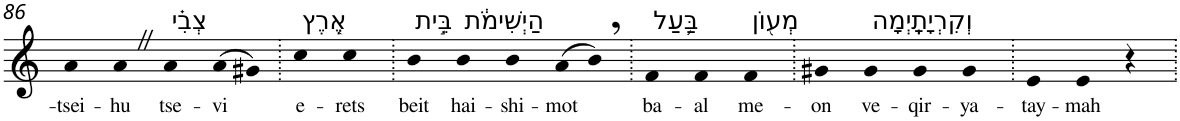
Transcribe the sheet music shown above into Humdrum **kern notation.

**kern	**text
*part1	*part1
*staff1	*staff1
*I"Piano	*
*I'Pno	*
!!LO:PB:g=z
*clefG2	*
*k[]	*
=86	=86
!	!LO:LY:b
4a	-tsei-
!	!LO:LY:b
4aZ	-hu
!LO:TX:a:t=צְבִ֗י	!
!	!LO:LY:b
4a	tse-
!	!LO:LY:b
(>8a	-vi
8g#X)	.
=87.	=87.
!LO:TX:a:t=אֶ֚רֶץ	!
!	!LO:LY:b
4cc	e-
!	!LO:LY:b
4cc	-rets
=88.	=88.
!LO:TX:a:t=בֵּ֣ית	!
!	!LO:LY:b
4b	beit
!LO:TX:a:t=הַיְשִׁימֹ֔ת	!
!	!LO:LY:b
4b	hai-
!	!LO:LY:b
4b	-shi-
!	!LO:LY:b
(>8a	-mot
8b,)	.
=89.	=89.
!LO:TX:a:t=בַּ֥עַל	!
!	!LO:LY:b
4f	ba-
!	!LO:LY:b
4f	-al
!LO:TX:a:t=מְע֖וֹן	!
!	!LO:LY:b
4f	me-
=90.	=90.
!	!LO:LY:b
4g#X	-on
!LO:TX:a:t=וְקִרְיָתָֽיְמָה	!
!	!LO:LY:b
4g#	ve-
!	!LO:LY:b
4g#	-qir-
!	!LO:LY:b
4g#	-ya-
=91.	=91.
!	!LO:LY:b
4e	-tay-
!	!LO:LY:b
4e	-mah
4r	.
=.	=.
*-	*-
